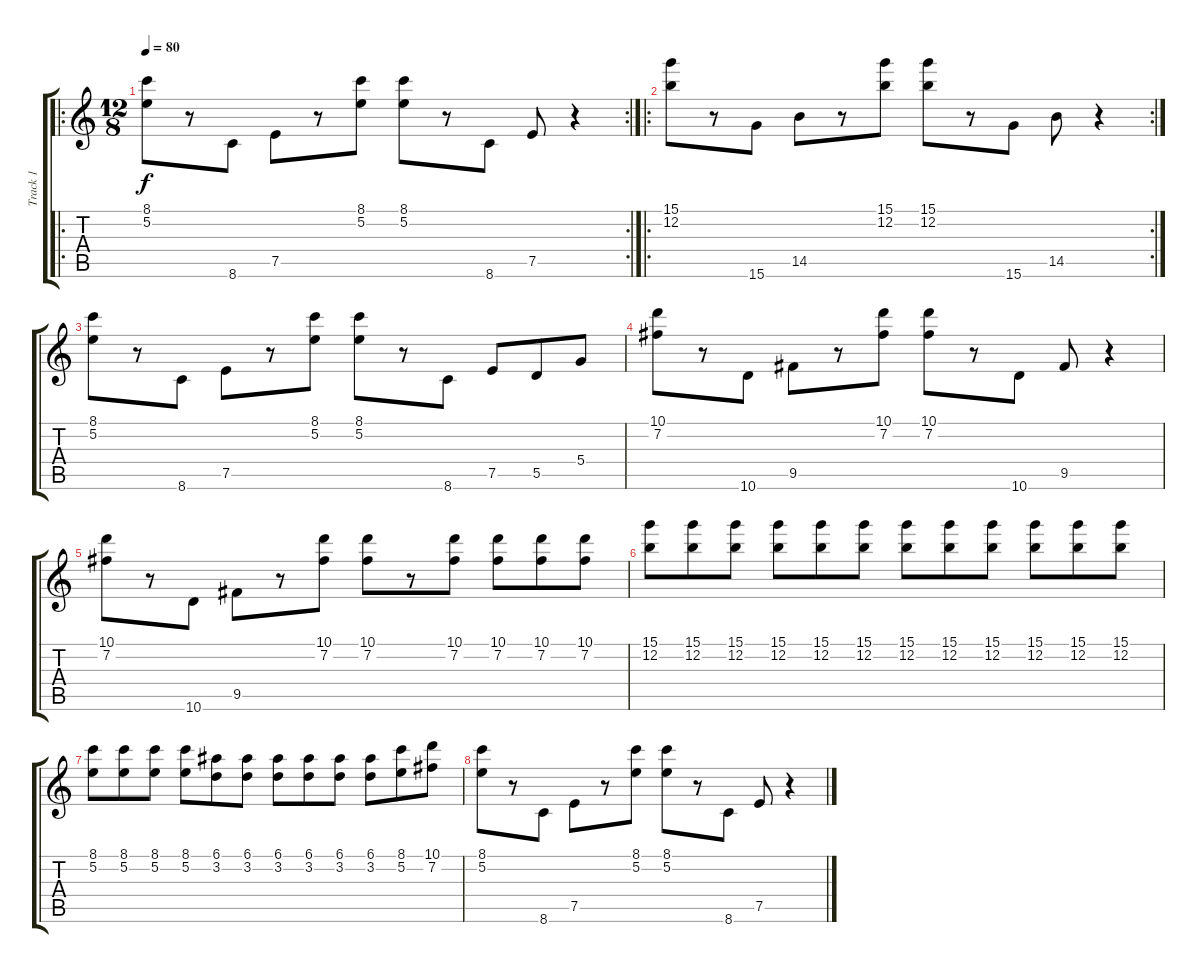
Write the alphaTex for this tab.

\track ("Track 1" "Track 1") {instrument overdrivenguitar}
\staff {score tabs}
\tuning (E4 B3 G3 D3 A2 E2) {hide}
\ro
\rc 2
\ts (12 8)
\tempo 80
\clef g2
\ks c
(8.1 5.2).8{dy f instrument overdrivenguitar} r.8 8.6.8 7.5.8 r.8 (8.1 5.2).8 (8.1 5.2).8 r.8 8.6.8 7.5.8 r.4 |
\ro
\rc 2
(15.1 12.2).8 r.8 15.6.8 14.5.8 r.8 (15.1 12.2).8 (15.1 12.2).8 r.8 15.6.8 14.5.8 r.4 |
(8.1 5.2).8 r.8 8.6.8 7.5.8 r.8 (8.1 5.2).8 (8.1 5.2).8 r.8 8.6.8 7.5.8 5.5.8 5.4.8 |
(10.1 7.2).8 r.8 10.6.8 9.5.8 r.8 (10.1 7.2).8 (10.1 7.2).8 r.8 10.6.8 9.5.8 r.4 |
(10.1 7.2).8 r.8 10.6.8 9.5.8 r.8 (10.1 7.2).8 (10.1 7.2).8 r.8 (10.1 7.2).8 (10.1 7.2).8 (10.1 7.2).8 (10.1 7.2).8 |
(15.1 12.2).8 (15.1 12.2).8 (15.1 12.2).8 (15.1 12.2).8 (15.1 12.2).8 (15.1 12.2).8 (15.1 12.2).8 (15.1 12.2).8 (15.1 12.2).8 (15.1 12.2).8 (15.1 12.2).8 (15.1 12.2).8 |
(8.1 5.2).8 (8.1 5.2).8 (8.1 5.2).8 (8.1 5.2).8 (6.1 3.2).8 (6.1 3.2).8 (6.1 3.2).8 (6.1 3.2).8 (6.1 3.2).8 (6.1 3.2).8 (8.1 5.2).8 (10.1 7.2).8 |
(8.1 5.2).8 r.8 8.6.8 7.5.8 r.8 (8.1 5.2).8 (8.1 5.2).8 r.8 8.6.8 7.5.8 r.4
